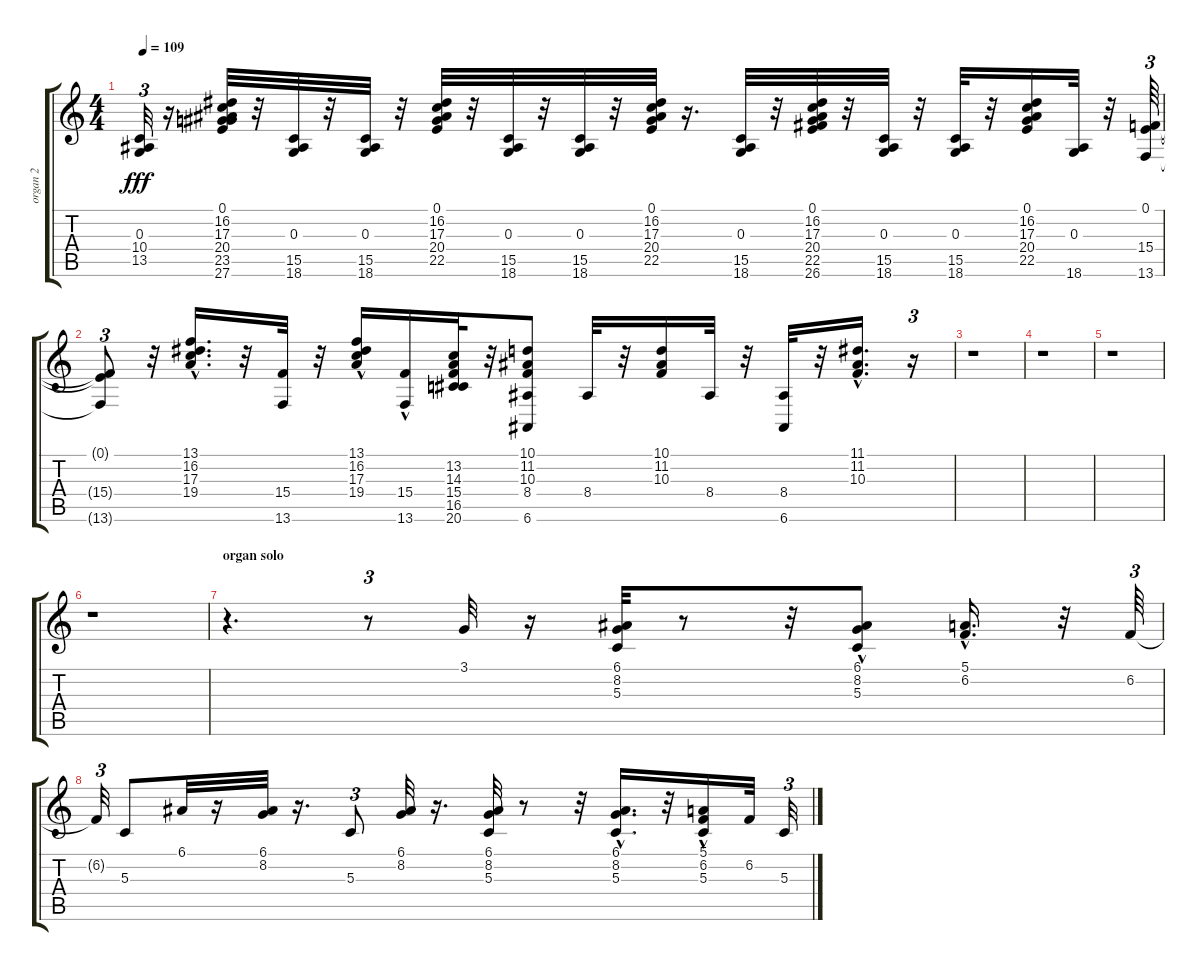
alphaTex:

\track ("organ 2" "organ 2") {instrument rockorgan}
\staff {score tabs}
\tuning (E4 B3 G3 D3 A2 E2) {hide}
\ts (4 4)
\tempo 109
\clef g2
\ks c
(0.3{t} 10.4{t} 13.5{t}).32{tu (3 2) dy fff} r.16{d} (0.1 16.2 17.3 20.4 23.5 27.6).32 r.32 (0.3 15.5 18.6).32 r.32 (0.3 15.5 18.6).32 r.32 (0.1 16.2 17.3 20.4 22.5).32 r.32 (0.3 15.5 18.6).32 r.32 (0.3 15.5 18.6).32 r.32 (0.1 16.2 17.3 20.4 22.5).32 r.16{d} (0.3 15.5 18.6).32 r.32 (0.1 16.2 17.3 20.4 22.5 26.6).32 r.32 (0.3 15.5 18.6).32 r.32 (0.3 15.5 18.6).32 r.32 (0.1 16.2 17.3 20.4 22.5).16 (0.3 18.6).32 r.32 (0.1 15.4 13.6).64{tu (3 2)} |
(0.1{t} 15.4{t} 13.6{t}).8{tu (3 2)} r.32 (13.1{hac} 16.2{hac} 17.3{hac} 19.4{hac}).16{d} r.32 (15.4 13.6).32 r.32 (13.1 16.2{hac} 17.3{hac} 19.4{hac}).16 (15.4 13.6{hac}).16 (13.2 14.3 15.4 16.5 20.6).32 r.32 (10.1 11.2 10.3 8.4 6.6).8 8.4.32 r.32 (10.1 11.2 10.3).16 8.4.32 r.32 (8.4 6.6).32 r.32 (11.1 11.2 10.3{hac}).16{d} r.16{tu (3 2)} |
r.1 |
r.1 |
r.1 |
r.1 |
\section ("" "organ solo")
r.4{d} r.8{tu (3 2)} 3.1.32{balance 16} r.16 (6.1 8.2 5.3).32 r.8 r.32 (6.1{hac} 8.2{hac} 5.3).8 (5.1{hac} 6.2).16{d} r.32 6.2.64{tu (3 2)} |
6.2{t}.32{tu (3 2)} 5.3.8 6.1.32 r.16 (6.1 8.2).32 r.16{d} 5.3.8{tu (3 2)} (6.1 8.2).32 r.16{d} (6.1 8.2 5.3).32 r.8 r.32 (6.1 8.2{hac} 5.3{hac}).16{d} r.32 (5.1{hac} 6.2 5.3).16 6.2.32 5.3.32{tu (3 2)}
